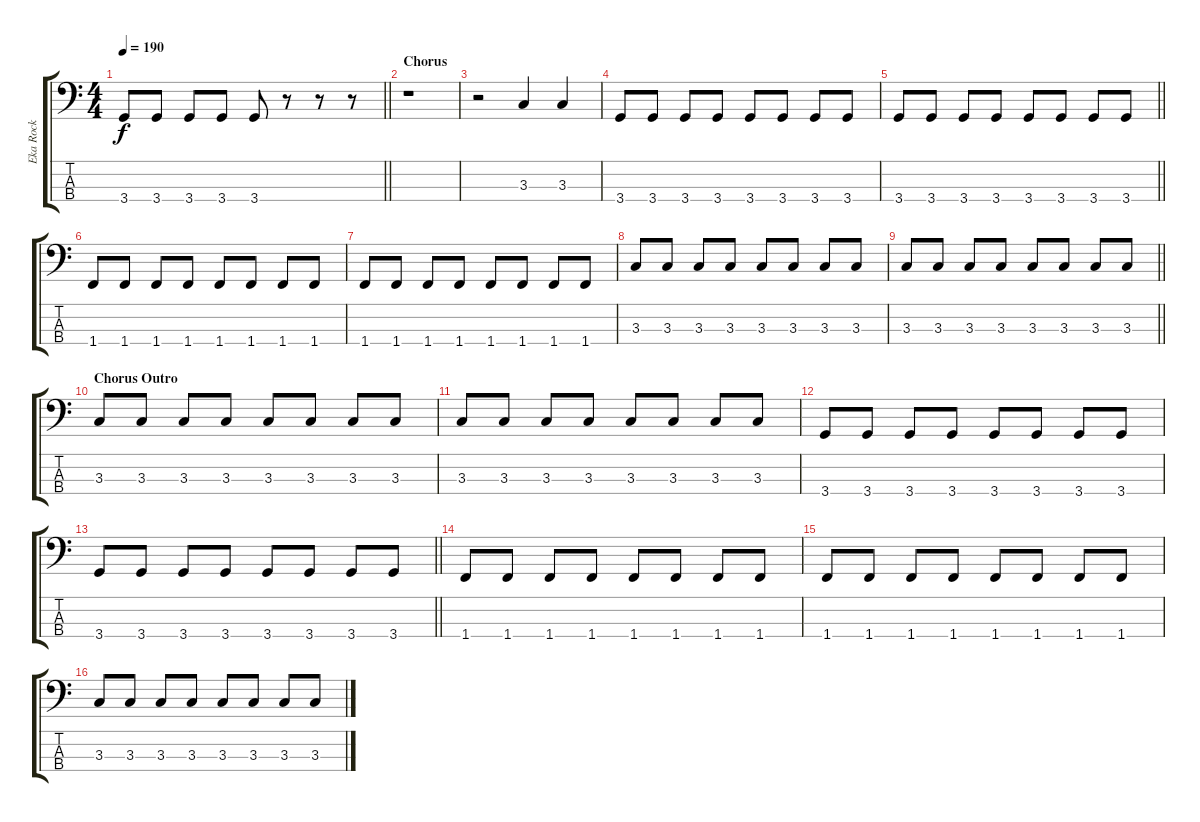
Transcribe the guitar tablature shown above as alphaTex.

\track ("Eka Rock" "Eka Rock") {instrument electricbassfinger}
\staff {score tabs}
\tuning (G2 D2 A1 E1) {hide}
\ts (4 4)
\tempo 190
\clef f4
\barLineRight lightlight
\ks c
3.4.8{dy f} 3.4.8 3.4.8 3.4.8 3.4.8 r.8 r.8 r.8 |
\section ("" "Chorus")
r.1 |
r.2 3.3.4 3.3.4 |
3.4.8 3.4.8 3.4.8 3.4.8 3.4.8 3.4.8 3.4.8 3.4.8 |
\barLineRight lightlight
3.4.8 3.4.8 3.4.8 3.4.8 3.4.8 3.4.8 3.4.8 3.4.8 |
1.4.8 1.4.8 1.4.8 1.4.8 1.4.8 1.4.8 1.4.8 1.4.8 |
1.4.8 1.4.8 1.4.8 1.4.8 1.4.8 1.4.8 1.4.8 1.4.8 |
3.3.8 3.3.8 3.3.8 3.3.8 3.3.8 3.3.8 3.3.8 3.3.8 |
\barLineRight lightlight
3.3.8 3.3.8 3.3.8 3.3.8 3.3.8 3.3.8 3.3.8 3.3.8 |
\section ("" "Chorus Outro")
3.3.8 3.3.8 3.3.8 3.3.8 3.3.8 3.3.8 3.3.8 3.3.8 |
3.3.8 3.3.8 3.3.8 3.3.8 3.3.8 3.3.8 3.3.8 3.3.8 |
3.4.8 3.4.8 3.4.8 3.4.8 3.4.8 3.4.8 3.4.8 3.4.8 |
\barLineRight lightlight
3.4.8 3.4.8 3.4.8 3.4.8 3.4.8 3.4.8 3.4.8 3.4.8 |
1.4.8 1.4.8 1.4.8 1.4.8 1.4.8 1.4.8 1.4.8 1.4.8 |
1.4.8 1.4.8 1.4.8 1.4.8 1.4.8 1.4.8 1.4.8 1.4.8 |
3.3.8 3.3.8 3.3.8 3.3.8 3.3.8 3.3.8 3.3.8 3.3.8
